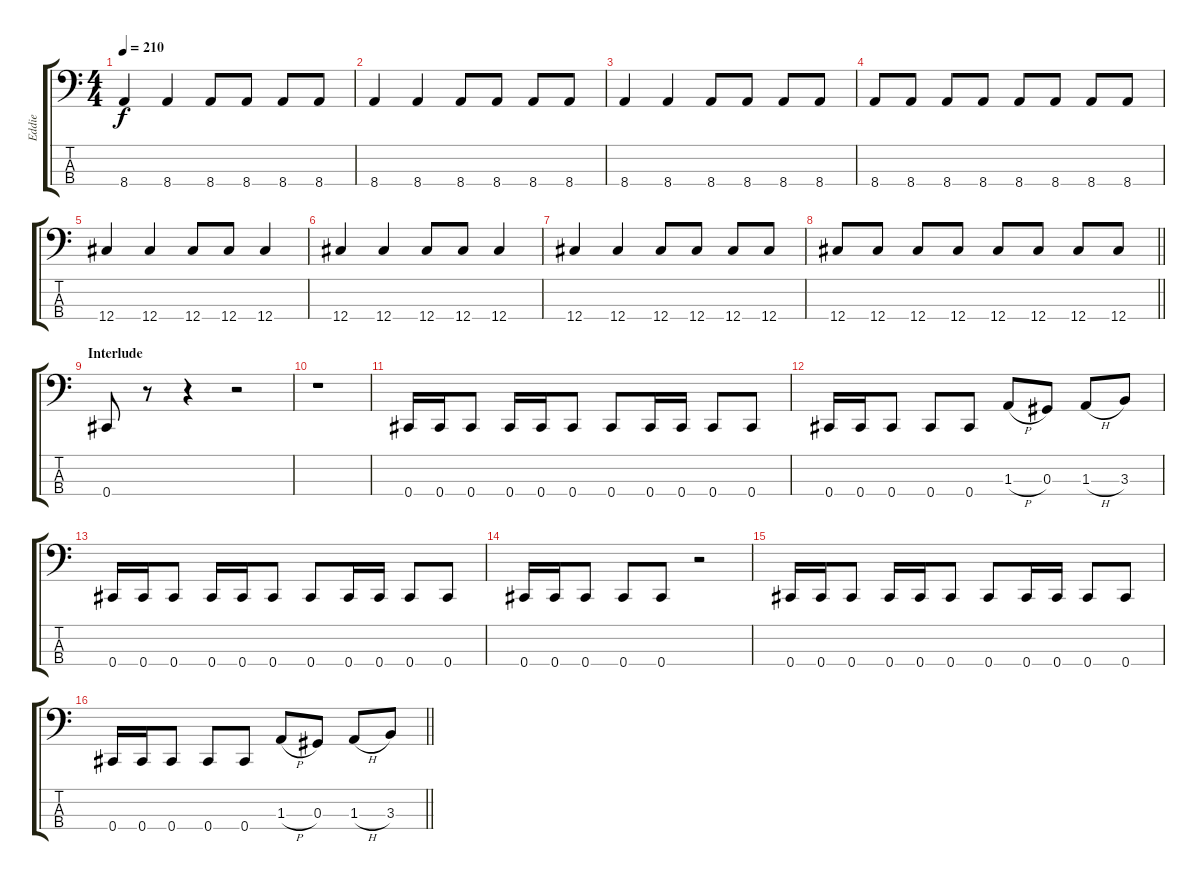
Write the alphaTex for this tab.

\track ("Eddie" "Eddie") {instrument electricbasspick}
\staff {score tabs}
\tuning (Gb2 Db2 Ab1 Db1) {hide}
\ts (4 4)
\tempo 210
\clef f4
\ks c
8.4.4{dy f} 8.4.4 8.4.8 8.4.8 8.4.8 8.4.8 |
8.4.4 8.4.4 8.4.8 8.4.8 8.4.8 8.4.8 |
8.4.4 8.4.4 8.4.8 8.4.8 8.4.8 8.4.8 |
8.4.8 8.4.8 8.4.8 8.4.8 8.4.8 8.4.8 8.4.8 8.4.8 |
12.4.4 12.4.4 12.4.8 12.4.8 12.4.4 |
12.4.4 12.4.4 12.4.8 12.4.8 12.4.4 |
12.4.4 12.4.4 12.4.8 12.4.8 12.4.8 12.4.8 |
\barLineRight lightlight
12.4.8 12.4.8 12.4.8 12.4.8 12.4.8 12.4.8 12.4.8 12.4.8 |
\section ("" "Interlude")
0.4.8 r.8 r.4 r.2 |
r.1 |
0.4.16 0.4.16 0.4.8 0.4.16 0.4.16 0.4.8 0.4.8 0.4.16 0.4.16 0.4.8 0.4.8 |
0.4.16 0.4.16 0.4.8 0.4.8 0.4.8 1.3{h}.8 0.3.8 1.3{h}.8 3.3.8 |
0.4.16 0.4.16 0.4.8 0.4.16 0.4.16 0.4.8 0.4.8 0.4.16 0.4.16 0.4.8 0.4.8 |
0.4.16 0.4.16 0.4.8 0.4.8 0.4.8 r.2 |
0.4.16 0.4.16 0.4.8 0.4.16 0.4.16 0.4.8 0.4.8 0.4.16 0.4.16 0.4.8 0.4.8 |
\barLineRight lightlight
0.4.16 0.4.16 0.4.8 0.4.8 0.4.8 1.3{h}.8 0.3.8 1.3{h}.8 3.3.8
